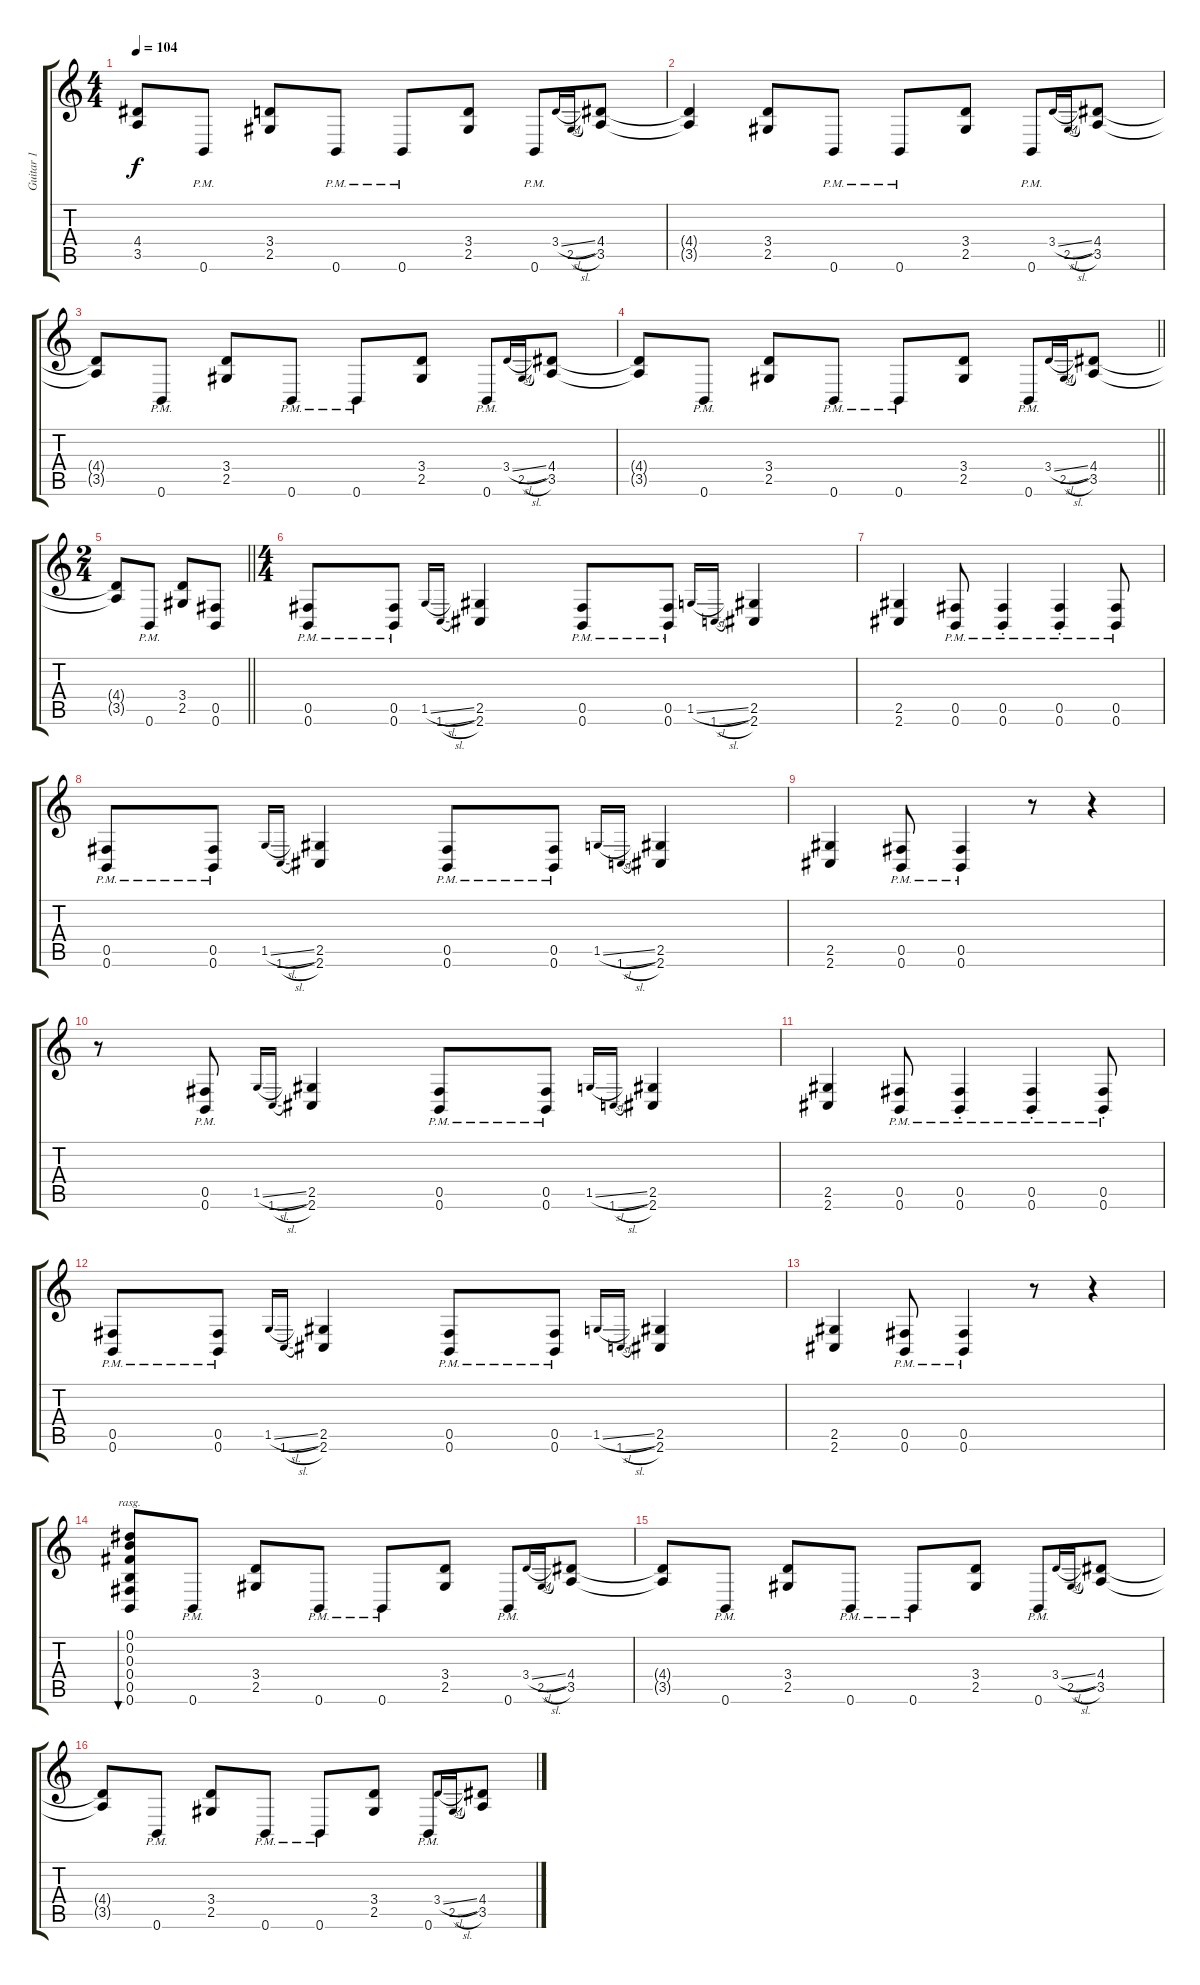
\track ("Guitar 1" "Guitar 1") {instrument acousticguitarsteel}
\staff {score tabs}
\tuning (Eb4 B3 Gb3 B2 Gb2 B1) {hide}
\ts (4 4)
\tempo 104
\clef g2
\ks c
(4.4{t} 3.5{t}).8{dy f} 0.6{pm}.8 (3.4 2.5).8 0.6{pm}.8 0.6{pm}.8 (3.4 2.5).8 0.6{pm}.8 3.4{sl}.16{gr onbeat} 2.5{sl}.16{gr onbeat} (4.4 3.5).8 |
(4.4{t} 3.5{t}).4 (3.4 2.5).8 0.6{pm}.8 0.6{pm}.8 (3.4 2.5).8 0.6{pm}.8 3.4{sl}.16{gr onbeat} 2.5{sl}.16{gr onbeat} (4.4 3.5).8 |
(4.4{t} 3.5{t}).8 0.6{pm}.8 (3.4 2.5).8 0.6{pm}.8 0.6{pm}.8 (3.4 2.5).8 0.6{pm}.8 3.4{sl}.16{gr onbeat} 2.5{sl}.16{gr onbeat} (4.4 3.5).8 |
\barLineRight lightlight
(4.4{t} 3.5{t}).8 0.6{pm}.8 (3.4 2.5).8 0.6{pm}.8 0.6{pm}.8 (3.4 2.5).8 0.6{pm}.8 3.4{sl}.16{gr onbeat} 2.5{sl}.16{gr onbeat} (4.4 3.5).8 |
\ts (2 4)
\barLineRight lightlight
(4.4{t} 3.5{t}).8 0.6{pm}.8 (3.4 2.5).8 (0.5 0.6).8 |
\ts (4 4)
(0.5{pm} 0.6{pm}).8 (0.5{pm} 0.6{pm}).8 1.5{sl}.16{gr onbeat} 1.6{sl}.16{gr onbeat} (2.5 2.6).4 (0.5{pm} 0.6{pm}).8 (0.5{pm} 0.6{pm}).8 1.5{sl}.16{gr onbeat} 1.6{sl}.16{gr onbeat} (2.5 2.6).4 |
(2.5 2.6).4 (0.5{pm} 0.6{pm}).8 (0.5{pm st} 0.6{pm st}).4 (0.5{pm st} 0.6{pm st}).4 (0.5{pm} 0.6{pm}).8 |
(0.5{pm} 0.6{pm}).8 (0.5{pm} 0.6{pm}).8 1.5{sl}.16{gr onbeat} 1.6{sl}.16{gr onbeat} (2.5 2.6).4 (0.5{pm} 0.6{pm}).8 (0.5{pm} 0.6{pm}).8 1.5{sl}.16{gr onbeat} 1.6{sl}.16{gr onbeat} (2.5 2.6).4 |
(2.5 2.6).4 (0.5{pm} 0.6{pm}).8 (0.5{pm} 0.6{pm}).4 r.8 r.4 |
r.8 (0.5{pm} 0.6{pm}).8 1.5{sl}.16{gr onbeat} 1.6{sl}.16{gr onbeat} (2.5 2.6).4 (0.5{pm} 0.6{pm}).8 (0.5{pm} 0.6{pm}).8 1.5{sl}.16{gr onbeat} 1.6{sl}.16{gr onbeat} (2.5 2.6).4 |
(2.5 2.6).4 (0.5{pm} 0.6{pm}).8 (0.5{pm st} 0.6{pm st}).4 (0.5{pm st} 0.6{pm st}).4 (0.5{pm st} 0.6{pm st}).8 |
(0.5{pm} 0.6{pm}).8 (0.5{pm} 0.6{pm}).8 1.5{sl}.16{gr onbeat} 1.6{sl}.16{gr onbeat} (2.5 2.6).4 (0.5{pm} 0.6{pm}).8 (0.5{pm} 0.6{pm}).8 1.5{sl}.16{gr onbeat} 1.6{sl}.16{gr onbeat} (2.5 2.6).4 |
(2.5 2.6).4 (0.5{pm} 0.6{pm}).8 (0.5{pm} 0.6{pm}).4 r.8 r.4 |
(0.1 0.2 0.3 0.4 0.5 0.6).8{bu 120 rasg ii} 0.6{pm}.8 (3.4 2.5).8 0.6{pm}.8 0.6{pm}.8 (3.4 2.5).8 0.6{pm}.8 3.4{sl}.16{gr onbeat} 2.5{sl}.16{gr onbeat} (4.4 3.5).8 |
(4.4{t} 3.5{t}).8 0.6{pm}.8 (3.4 2.5).8 0.6{pm}.8 0.6{pm}.8 (3.4 2.5).8 0.6{pm}.8 3.4{sl}.16{gr onbeat} 2.5{sl}.16{gr onbeat} (4.4 3.5).8 |
(4.4{t} 3.5{t}).8 0.6{pm}.8 (3.4 2.5).8 0.6{pm}.8 0.6{pm}.8 (3.4 2.5).8 0.6{pm}.8 3.4{sl}.16{gr onbeat} 2.5{sl}.16{gr onbeat} (4.4 3.5).8
